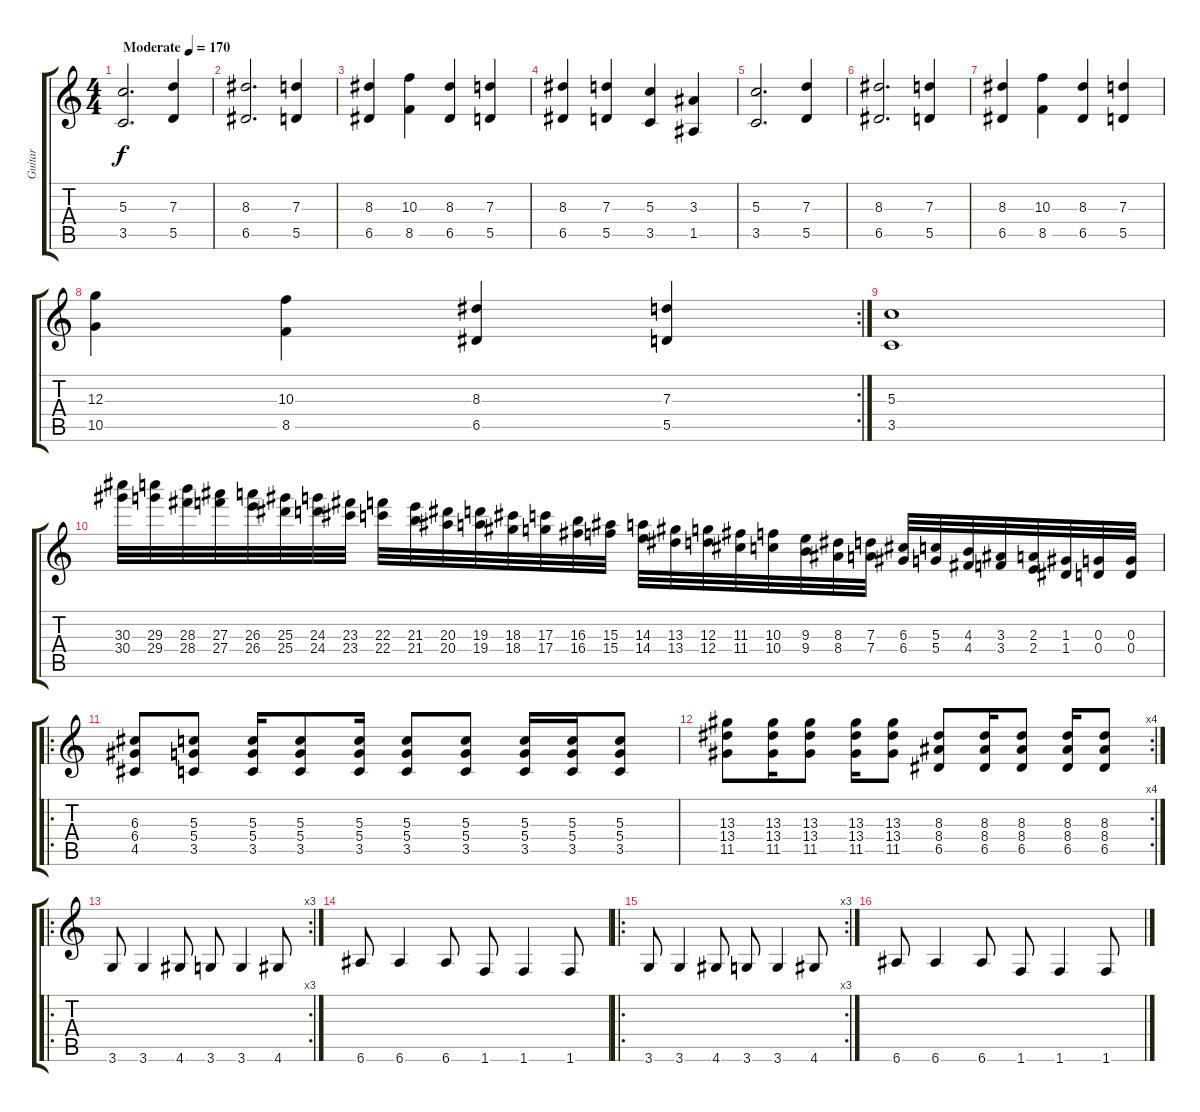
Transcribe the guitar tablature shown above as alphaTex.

\track ("Guitar" "Guitar") {instrument overdrivenguitar}
\staff {score tabs}
\tuning (E4 B3 G3 D3 A2 E2) {hide}
\ts (4 4)
\tempo (170 "Moderate")
\clef g2
\ks c
(5.3 3.5).2{d dy f instrument overdrivenguitar} (7.3 5.5).4 |
(8.3 6.5).2{d} (7.3 5.5).4 |
(8.3 6.5).4 (10.3 8.5).4 (8.3 6.5).4 (7.3 5.5).4 |
(8.3 6.5).4 (7.3 5.5).4 (5.3 3.5).4 (3.3 1.5).4 |
(5.3 3.5).2{d} (7.3 5.5).4 |
(8.3 6.5).2{d} (7.3 5.5).4 |
(8.3 6.5).4 (10.3 8.5).4 (8.3 6.5).4 (7.3 5.5).4 |
\rc 2
(12.3 10.5).4 (10.3 8.5).4 (8.3 6.5).4 (7.3 5.5).4 |
(5.3 3.5).1 |
(30.3 30.4).32 (29.3 29.4).32 (28.3 28.4).32 (27.3 27.4).32 (26.3 26.4).32 (25.3 25.4).32 (24.3 24.4).32 (23.3 23.4).32 (22.3 22.4).32 (21.3 21.4).32 (20.3 20.4).32 (19.3 19.4).32 (18.3 18.4).32 (17.3 17.4).32 (16.3 16.4).32 (15.3 15.4).32 (14.3 14.4).32 (13.3 13.4).32 (12.3 12.4).32 (11.3 11.4).32 (10.3 10.4).32 (9.3 9.4).32 (8.3 8.4).32 (7.3 7.4).32 (6.3 6.4).32 (5.3 5.4).32 (4.3 4.4).32 (3.3 3.4).32 (2.3 2.4).32 (1.3 1.4).32 (0.3 0.4).32 (0.3 0.4).32 |
\ro
(6.3 6.4 4.5).8 (5.3 5.4 3.5).8 (5.3 5.4 3.5).16 (5.3 5.4 3.5).8 (5.3 5.4 3.5).16 (5.3 5.4 3.5).8 (5.3 5.4 3.5).8 (5.3 5.4 3.5).16 (5.3 5.4 3.5).16 (5.3 5.4 3.5).8 |
\rc 4
(13.3 13.4 11.5).8 (13.3 13.4 11.5).16 (13.3 13.4 11.5).8 (13.3 13.4 11.5).16 (13.3 13.4 11.5).8 (8.3 8.4 6.5).8 (8.3 8.4 6.5).16 (8.3 8.4 6.5).8 (8.3 8.4 6.5).16 (8.3 8.4 6.5).8 |
\ro
\rc 3
3.6.8 3.6.4 4.6.8 3.6.8 3.6.4 4.6.8 |
6.6.8 6.6.4 6.6.8 1.6.8 1.6.4 1.6.8 |
\ro
\rc 3
3.6.8 3.6.4 4.6.8 3.6.8 3.6.4 4.6.8 |
6.6.8 6.6.4 6.6.8 1.6.8 1.6.4 1.6.8
